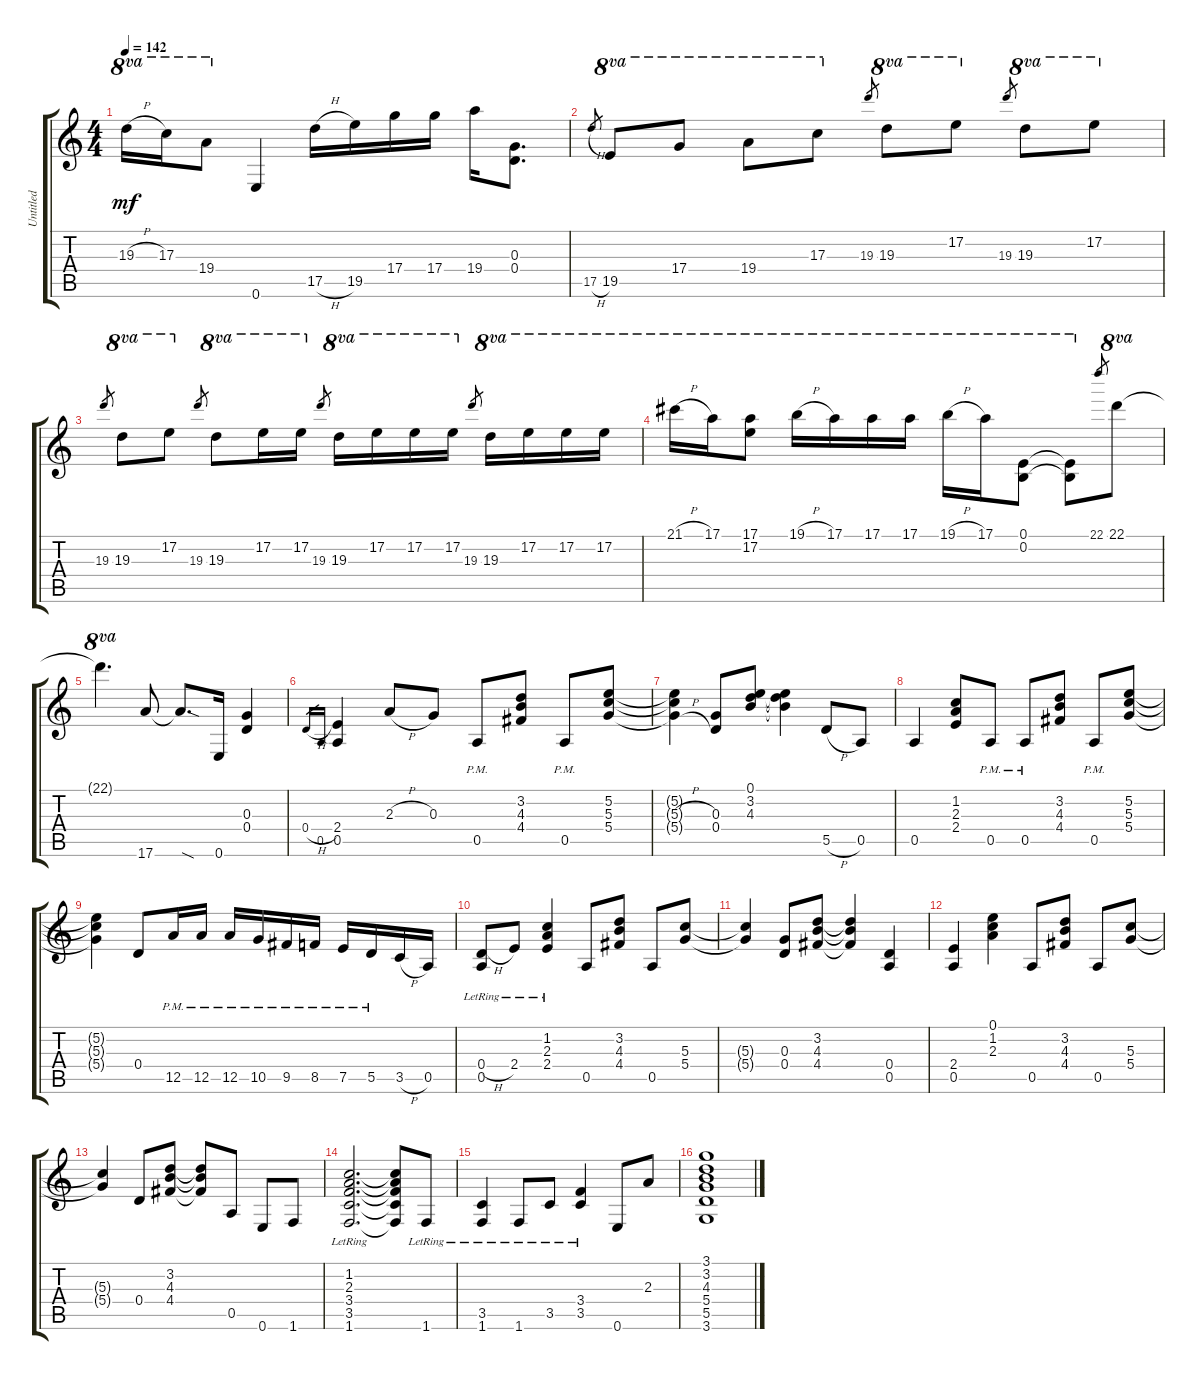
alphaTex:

\track ("Untitled" "Untitled") {instrument distortionguitar}
\staff {score tabs}
\tuning (E4 B3 G3 D3 A2 E2) {hide}
\ts (4 4)
\tempo 142
\clef g2
\ks c
19.3{h}.16{ot 8va dy mf} 17.3.16{ot 8va} 19.4.8{ot 8va} 0.6.4 17.5{h}.16 19.5.16 17.4.16 17.4.16 19.4.16 (0.3 0.4).8{d} |
17.5{h}.8{gr} 19.5.8{ot 8va} 17.4.8{ot 8va} 19.4.8{ot 8va} 17.3.8{ot 8va} 19.3.8{gr} 19.3.8{ot 8va} 17.2.8{ot 8va} 19.3.8{gr} 19.3.8{ot 8va} 17.2.8{ot 8va} |
19.3.8{gr} 19.3.8{ot 8va} 17.2.8{ot 8va} 19.3.8{gr} 19.3.8{ot 8va} 17.2.16{ot 8va} 17.2.16{ot 8va} 19.3.8{gr} 19.3.16{ot 8va} 17.2.16{ot 8va} 17.2.16{ot 8va} 17.2.16{ot 8va} 19.3.8{gr} 19.3.16{ot 8va} 17.2.16{ot 8va} 17.2.16{ot 8va} 17.2.16{ot 8va} |
21.1{h}.16{ot 8va} 17.1.16{ot 8va} (17.1 17.2).8{ot 8va} 19.1{h}.16{ot 8va} 17.1.16{ot 8va} 17.1.16{ot 8va} 17.1.16{ot 8va} 19.1{h}.16{ot 8va} 17.1.16{ot 8va} (0.1 0.2).8{ot 8va} (0.1{t} 0.2{t}).8{ot 8va} 22.1.8{gr} 22.1.8{ot 8va} |
22.1{t}.4{d ot 8va} 17.6.8 17.6{sod t}.8{d} 0.6.16 (0.3 0.4).4 |
0.4{h}.16{gr} 0.5.16{gr} (2.4 0.5).4 2.3{h}.8 0.3.8 0.5{pm}.8 (3.2 4.3 4.4).8 0.5{pm}.8 (5.2 5.3 5.4).8 |
(5.2{t} 5.3{h t} 5.4{h t}).4 (0.3 0.4).8 (0.1 3.2 4.3).8 (0.1{t} 3.2{t} 4.3{t}).4 5.5{h}.8 0.5.8 |
0.5.4 (1.2 2.3 2.4).8 0.5{pm}.8 0.5{pm}.8 (3.2 4.3 4.4).8 0.5{pm}.8 (5.2 5.3 5.4).8 |
(5.2{t} 5.3{t} 5.4{t}).4 0.4.8 12.5{pm}.16 12.5{pm}.16 12.5{pm}.16 10.5{pm}.16 9.5{pm}.16 8.5{pm}.16 7.5{pm}.16 5.5{pm}.16 3.5{h}.16 0.5.16 |
(0.4{h lr} 0.5{lr}).8 2.4{lr}.8 (1.2{lr} 2.3{lr} 2.4{lr}).4 0.5.8 (3.2 4.3 4.4).8 0.5.8 (5.3 5.4).8 |
(5.3{t} 5.4{t}).4 (0.3 0.4).8 (3.2 4.3 4.4).8 (3.2{t} 4.3{t} 4.4{t}).4 (0.4 0.5).4 |
(2.4 0.5).4 (0.1 1.2 2.3).4 0.5.8 (3.2 4.3 4.4).8 0.5.8 (5.3 5.4).8 |
(5.3{t} 5.4{t}).4 0.4.8 (3.2 4.3 4.4).8 (3.2{t} 4.3{t} 4.4{t}).8 0.5.8 0.6.8 1.6.8 |
(1.2{lr} 2.3{lr} 3.4{lr} 3.5{lr} 1.6{lr}).2{d} (1.2{t} 2.3{t} 3.4{t} 3.5{t} 1.6{t}).8 1.6{lr}.8 |
(3.5{lr} 1.6{lr}).4 1.6{lr}.8 3.5{lr}.8 (3.4{lr} 3.5{lr}).4 0.6.8 2.3.8 |
(3.1 3.2 4.3 5.4 5.5 3.6).1
